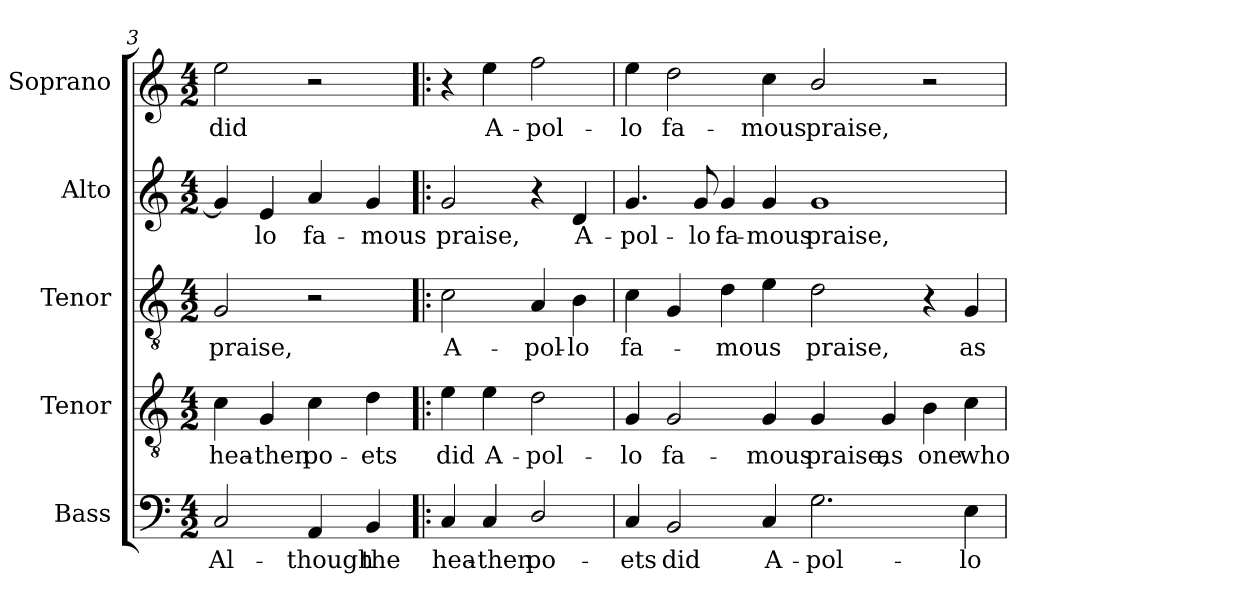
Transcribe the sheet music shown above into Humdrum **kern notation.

**kern	**text	**kern	**text	**kern	**text	**kern	**text	**kern	**text
*part5	*part5	*part4	*part4	*part3	*part3	*part2	*part2	*part1	*part1
*staff5	*staff5	*staff4	*staff4	*staff3	*staff3	*staff2	*staff2	*staff1	*staff1
*I"Bass	*	*I"Tenor	*	*I"Tenor	*	*I"Alto	*	*I"Soprano	*
*I'B.	*	*I'T.	*	*	*	*	*	*I'S.	*
!!LO:LB:g=z
*clefF4	*	*clefGv2	*	*clefGv2	*	*clefG2	*	*clefG2	*
*	*	*ITrd7c12	*	*ITrd7c12	*	*ITrd7c12	*	*	*
*k[]	*	*k[]	*	*k[]	*	*k[]	*	*k[]	*
*C:	*	*C:	*	*C:	*	*C:	*	*C:	*
*M4/2	*	*M4/2	*	*M4/2	*	*M4/2	*	*M4/2	*
=3	=3	=3	=3	=3	=3	=3	=3	=3	=3
!	!LO:LY:b:color=#000000	!	!	!	!	!	!	!	!
!	!	!	!LO:LY:b:color=#000000	!	!	!	!	!	!
!	!	!	!	!	!LO:LY:b:color=#000000	!	!	!	!
!	!	!	!	!	!	!	!	!	!LO:LY:b:color=#000000
2Ci/	Al-	4Ci\	hea-	2GGi/	praise,	4Gi/]	.	2eei\	did
!	!	!	!LO:LY:b:color=#000000	!	!	!	!	!	!
!	!	!	!	!	!	!	!LO:LY:b:color=#000000	!	!
.	.	4GGi/	-then	.	.	4Ei/	-lo	.	.
!	!LO:LY:b:color=#000000	!	!	!	!	!	!	!	!
!	!	!	!LO:LY:b:color=#000000	!	!	!	!	!	!
!	!	!	!	!	!	!	!LO:LY:b:color=#000000	!	!
4AAi/	-though	4Ci\	po-	2r	.	4Ai/	fa-	2r	.
!	!LO:LY:b:color=#000000	!	!	!	!	!	!	!	!
!	!	!	!LO:LY:b:color=#000000	!	!	!	!	!	!
!	!	!	!	!	!	!	!LO:LY:b:color=#000000	!	!
4BBi/	the	4Di\	-ets	.	.	4Gi/	-mous	.	.
=4!|:	=4!|:	=4!|:	=4!|:	=4!|:	=4!|:	=4!|:	=4!|:	=4!|:	=4!|:
!	!LO:LY:b:color=#000000	!	!	!	!	!	!	!	!
!	!	!	!LO:LY:b:color=#000000	!	!	!	!	!	!
!	!	!	!	!	!LO:LY:b:color=#000000	!	!	!	!
!	!	!	!	!	!	!	!LO:LY:b:color=#000000	!	!
4Ci/	hea-	4Ei\	did	2Ci\	A-	2Gi/	praise,	4r	.
!	!LO:LY:b:color=#000000	!	!	!	!	!	!	!	!
!	!	!	!LO:LY:b:color=#000000	!	!	!	!	!	!
!	!	!	!	!	!	!	!	!	!LO:LY:b:color=#000000
4Ci/	-then	4Ei\	A-	.	.	.	.	4eei\	A-
!	!LO:LY:b:color=#000000	!	!	!	!	!	!	!	!
!	!	!	!LO:LY:b:color=#000000	!	!	!	!	!	!
!	!	!	!	!	!LO:LY:b:color=#000000	!	!	!	!
!	!	!	!	!	!	!	!	!	!LO:LY:b:color=#000000
2Di/	po-	2Di\	-pol-	4AAi/	-pol-	4r	.	2ffi\	-pol-
!	!	!	!	!	!LO:LY:b:color=#000000	!	!	!	!
!	!	!	!	!	!	!	!LO:LY:b:color=#000000	!	!
.	.	.	.	4BBi\	-lo	4Di/	A-	.	.
=4	=4	=4	=4	=4	=4	=4	=4	=4	=4
!	!LO:LY:b:color=#000000	!	!	!	!	!	!	!	!
!	!	!	!LO:LY:b:color=#000000	!	!	!	!	!	!
!	!	!	!	!	!LO:LY:b:color=#000000	!	!	!	!
!	!	!	!	!	!	!	!LO:LY:b:color=#000000	!	!
!	!	!	!	!	!	!	!	!	!LO:LY:b:color=#000000
4Ci/	-ets	4GGi/	-lo	4Ci\	fa-	4.Gi/	-pol-	4eei\	-lo
!	!LO:LY:b:color=#000000	!	!	!	!	!	!	!	!
!	!	!	!LO:LY:b:color=#000000	!	!	!	!	!	!
!	!	!	!	!	!	!	!	!	!LO:LY:b:color=#000000
2BBi/	did	2GGi/	fa-	4GGi/	.	.	.	2ddi\	fa-
!	!	!	!	!	!	!	!LO:LY:b:color=#000000	!	!
.	.	.	.	.	.	8Gi/	-lo	.	.
!	!	!	!	!	!LO:LY:b:color=#000000	!	!	!	!
!	!	!	!	!	!	!	!LO:LY:b:color=#000000	!	!
.	.	.	.	4Di\	-mous	4Gi/	fa-	.	.
!	!LO:LY:b:color=#000000	!	!	!	!	!	!	!	!
!	!	!	!LO:LY:b:color=#000000	!	!	!	!	!	!
!	!	!	!	!	!	!	!LO:LY:b:color=#000000	!	!
!	!	!	!	!	!	!	!	!	!LO:LY:b:color=#000000
4Ci/	A-	4GGi/	-mous	4Ei\	.	4Gi/	-mous	4cci\	-mous
!	!LO:LY:b:color=#000000	!	!	!	!	!	!	!	!
!	!	!	!LO:LY:b:color=#000000	!	!	!	!	!	!
!	!	!	!	!	!LO:LY:b:color=#000000	!	!	!	!
!	!	!	!	!	!	!	!LO:LY:b:color=#000000	!	!
!	!	!	!	!	!	!	!	!	!LO:LY:b:color=#000000
2.Gi\	-pol-	4GGi/	praise,	2Di\	praise,	1Gi	praise,	2bi/	praise,
!	!	!	!LO:LY:b:color=#000000	!	!	!	!	!	!
.	.	4GGi/	as	.	.	.	.	.	.
!	!	!	!LO:LY:b:color=#000000	!	!	!	!	!	!
.	.	4BBi\	one	4r	.	.	.	2r	.
!	!LO:LY:b:color=#000000	!	!	!	!	!	!	!	!
!	!	!	!LO:LY:b:color=#000000	!	!	!	!	!	!
!	!	!	!	!	!LO:LY:b:color=#000000	!	!	!	!
4Ei\	-lo	4Ci\	who	4GGi/	as	.	.	.	.
=	=	=	=	=	=	=	=	=	=
*-	*-	*-	*-	*-	*-	*-	*-	*-	*-
